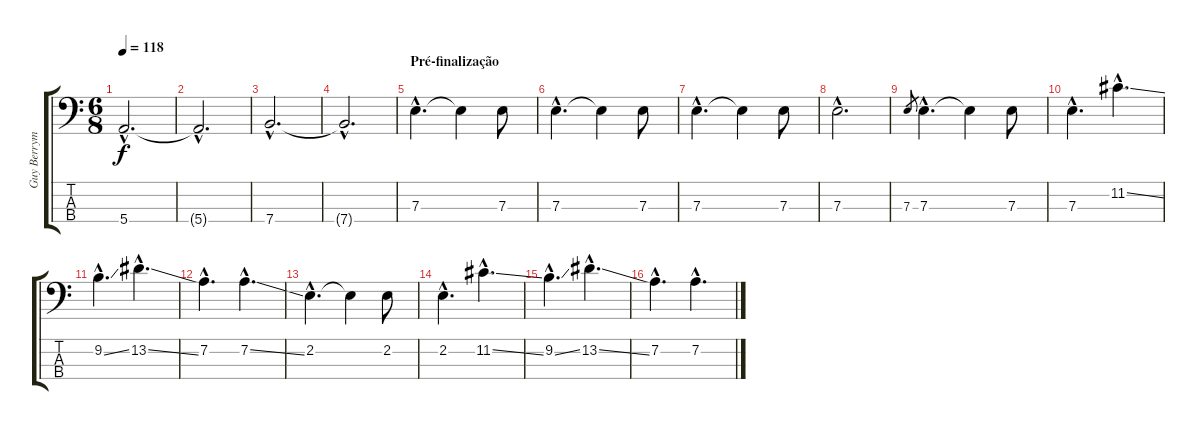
\track ("Guy Berryman (baixo)" "Guy Berrym") {instrument electricbasspick}
\staff {score tabs}
\tuning (G2 D2 A1 E1) {hide}
\ts (6 8)
\tempo 118
\clef f4
\ks c
5.4{hac}.2{d dy f} |
5.4{hac t}.2{d} |
7.4{hac}.2{d} |
7.4{hac t}.2{d} |
\section ("" "Pré-finalização")
7.3{hac}.4{d} 7.3{t}.4 7.3.8 |
7.3{hac}.4{d} 7.3{t}.4 7.3.8 |
7.3{hac}.4{d} 7.3{t}.4 7.3.8 |
7.3{hac}.2{d} |
7.3.8{gr} 7.3{hac}.4{d} 7.3{t}.4 7.3.8 |
7.3{hac}.4{d} 11.2{ss hac}.4{d} |
9.2{ss hac}.4{d} 13.2{ss hac}.4{d} |
7.2{hac}.4{d} 7.2{ss hac}.4{d} |
2.2{hac}.4{d} 2.2{t}.4 2.2.8 |
2.2{hac}.4{d} 11.2{ss hac}.4{d} |
9.2{ss hac}.4{d} 13.2{ss hac}.4{d} |
7.2{hac}.4{d} 7.2{ss hac}.4{d}
